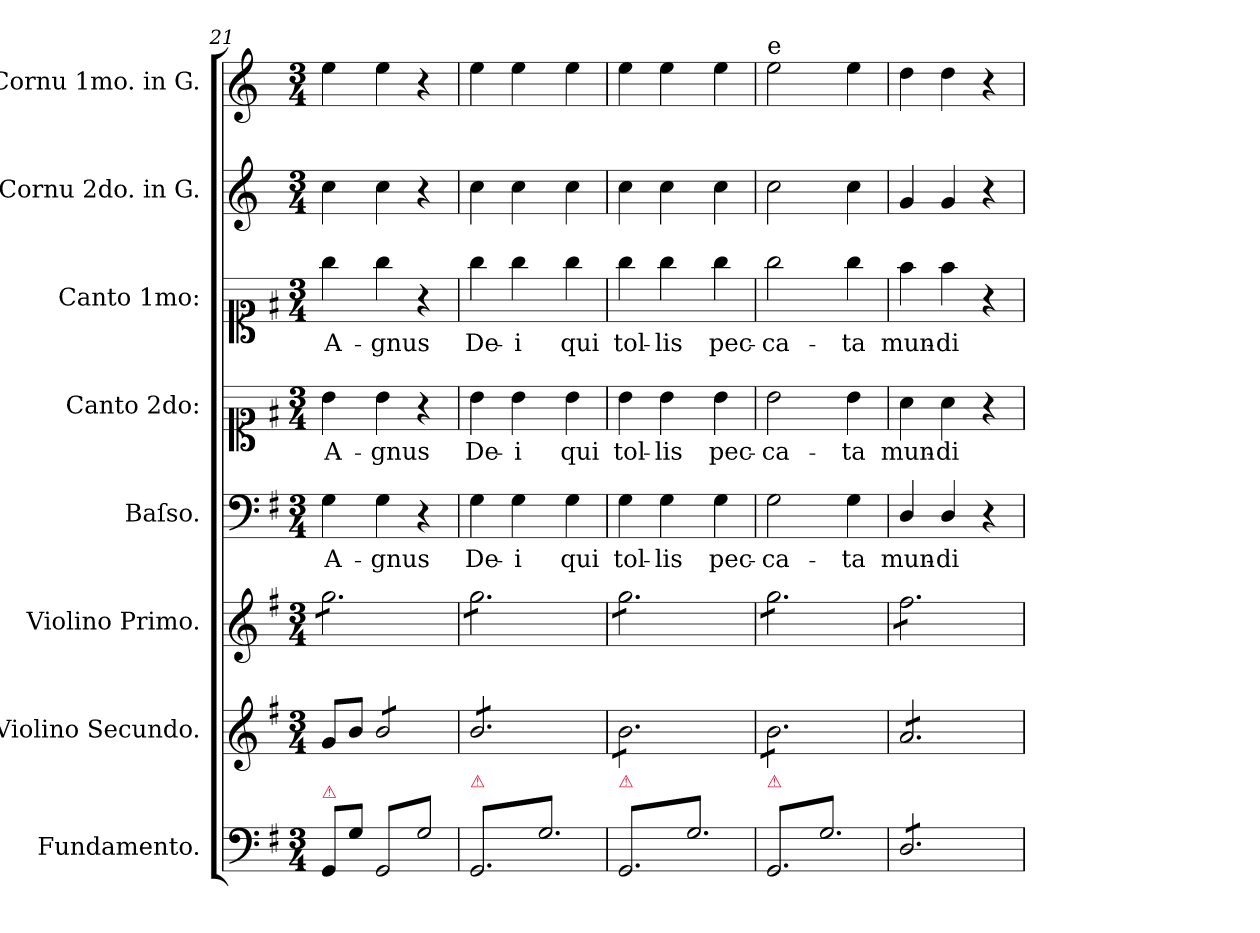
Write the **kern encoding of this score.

**kern	**kern	**kern	**kern	**text	**kern	**text	**kern	**text	**kern	**kern
*part8	*part7	*part6	*part5	*part5	*part4	*part4	*part3	*part3	*part2	*part1
*staff8	*staff7	*staff6	*staff5	*staff5	*staff4	*staff4	*staff3	*staff3	*staff2	*staff1
*I"Fundamento.	*I"Violino Secundo.	*I"Violino Primo.	*I"Baſso.	*	*I"Canto 2do:	*	*I"Canto 1mo:	*	*I"Cornu 2do. in G.	*I"Cornu 1mo. in G.
*I'org	*I'vl 2	*I'vl 1	*I'B	*	*I'S 2	*	*I'S 1	*	*I'cor 2 in G	*I'cor 1 in G
*clefF4	*clefG2	*clefG2	*clefF4	*	*clefC1	*	*clefC1	*	*clefG2	*clefG2
*	*	*	*	*	*	*	*	*	*ITrd3c5	*ITrd3c5
*k[f#]	*k[f#]	*k[f#]	*k[f#]	*	*k[f#]	*	*k[f#]	*	*k[f#]	*k[f#]
*G:	*G:	*G:	*G:	*	*G:	*	*G:	*	*G:	*G:
*M3/4	*M3/4	*M3/4	*M3/4	*	*M3/4	*	*M3/4	*	*M3/4	*M3/4
=21	=21	=21	=21	=21	=21	=21	=21	=21	=21	=21
!LO:TX:a:color=crimson:t=⚠	!	!	!	!	!	!	!	!	!	!
*	*	*tremolo	*	*	*	*	*	*	*	*
8GG/L	8g/L	8gg\L	4G\	A-	4b\	A-	4gg\	A-	4g\	4b\
8G\J	8b/J	8gg\	.	.	.	.	.	.	.	.
!LO:TX:a:color=crimson:t=⚠	!	!	!	!	!	!	!	!	!	!
*tremolo	*	*	*	*	*	*	*	*	*	*
*	*tremolo	*	*	*	*	*	*	*	*	*
8GG/L	8b/L	8gg\	4G\	-gnus	4b\	-gnus	4gg\	-gnus	4g\	4b\
8G/	8b/	8gg\	.	.	.	.	.	.	.	.
8GG/	8b/	8gg\	4r	.	4r	.	4r	.	4r	4r
8G/J	8b/J	8gg\J	.	.	.	.	.	.	.	.
=22	=22	=22	=22	=22	=22	=22	=22	=22	=22	=22
!LO:TX:a:color=crimson:t=⚠	!	!	!	!	!	!	!	!	!	!
8GG/L	8b/L	8gg\L	4G\	De-	4b\	De-	4gg\	De-	4g\	4b\
8G/	8b/	8gg\	.	.	.	.	.	.	.	.
8GG/	8b/	8gg\	4G\	-i	4b\	-i	4gg\	-i	4g\	4b\
8G/	8b/	8gg\	.	.	.	.	.	.	.	.
8GG/	8b/	8gg\	4G\	qui	4b\	qui	4gg\	qui	4g\	4b\
8G/J	8b/J	8gg\J	.	.	.	.	.	.	.	.
=23	=23	=23	=23	=23	=23	=23	=23	=23	=23	=23
!LO:TX:a:color=crimson:t=⚠	!	!	!	!	!	!	!	!	!	!
8GG/L	8b\L	8gg\L	4G\	tol-	4b\	tol-	4gg\	tol-	4g\	4b\
8G/	8b\	8gg\	.	.	.	.	.	.	.	.
8GG/	8b\	8gg\	4G\	-lis	4b\	-lis	4gg\	-lis	4g\	4b\
8G/	8b\	8gg\	.	.	.	.	.	.	.	.
8GG/	8b\	8gg\	4G\	pec-	4b\	pec-	4gg\	pec-	4g\	4b\
8G/J	8b\J	8gg\J	.	.	.	.	.	.	.	.
=24	=24	=24	=24	=24	=24	=24	=24	=24	=24	=24
!	!	!	!	!	!	!	!	!	!	!LO:TX:a:t=e
!LO:TX:a:color=crimson:t=⚠	!	!	!	!	!	!	!	!	!	!
8GG/L	8b\L	8gg\L	2G\	-ca-	2b\	-ca-	2gg\	-ca-	2g\	2b\
8G/	8b\	8gg\	.	.	.	.	.	.	.	.
8GG/	8b\	8gg\	.	.	.	.	.	.	.	.
8G/	8b\	8gg\	.	.	.	.	.	.	.	.
8GG/	8b\	8gg\	4G\	-ta	4b\	-ta	4gg\	-ta	4g\	4b\
8G/J	8b\J	8gg\J	.	.	.	.	.	.	.	.
=25	=25	=25	=25	=25	=25	=25	=25	=25	=25	=25
8D/L	8a/L	8ff#\L	4D/	mun-	4a\	mun-	4ff#\	mun-	4d/	4a\
8D/	8a/	8ff#\	.	.	.	.	.	.	.	.
8D/	8a/	8ff#\	4D/	-di	4a\	-di	4ff#\	-di	4d/	4a\
8D/	8a/	8ff#\	.	.	.	.	.	.	.	.
8D/	8a/	8ff#\	4r	.	4r	.	4r	.	4r	4r
8D/J	8a/J	8ff#\J	.	.	.	.	.	.	.	.
*	*	*Xtremolo	*	*	*	*	*	*	*	*
*	*Xtremolo	*	*	*	*	*	*	*	*	*
*Xtremolo	*	*	*	*	*	*	*	*	*	*
=	=	=	=	=	=	=	=	=	=	=
*-	*-	*-	*-	*-	*-	*-	*-	*-	*-	*-
